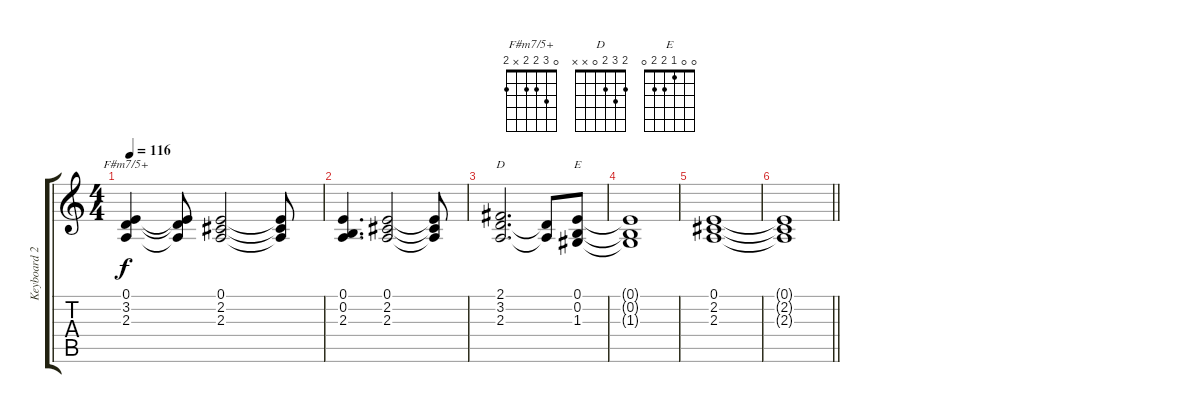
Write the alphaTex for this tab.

\track ("Keyboard 2" "Keyboard 2") {instrument acousticgrandpiano}
\staff {score tabs}
\tuning (E4 B3 G3 D3 A2 E2) {hide}
\chord ("F#m7/5+" 0 3 2 2 x 2)
\chord ("D" 2 3 2 0 x x)
\chord ("E" 0 0 1 2 2 0)
\ts (4 4)
\tempo 116
\clef g2
\ks c
(0.1 3.2 2.3).4{ch "F#m7/5+" dy f} (0.1{t} 3.2{t} 2.3{t}).8 (0.1 2.2 2.3).2 (0.1{t} 2.2{t} 2.3{t}).8 |
(0.1 0.2 2.3).4{d} (0.1 2.2 2.3).2 (0.1{t} 2.2{t} 2.3{t}).8 |
(2.1 3.2 2.3).2{d ch "D"} (3.2{t} 2.3{t}).8 (0.1 0.2 1.3).8{ch "E"} |
(0.1{t} 0.2{t} 1.3{t}).1 |
(0.1 2.2 2.3).1 |
\barLineRight lightlight
(0.1{t} 2.2{t} 2.3{t}).1
